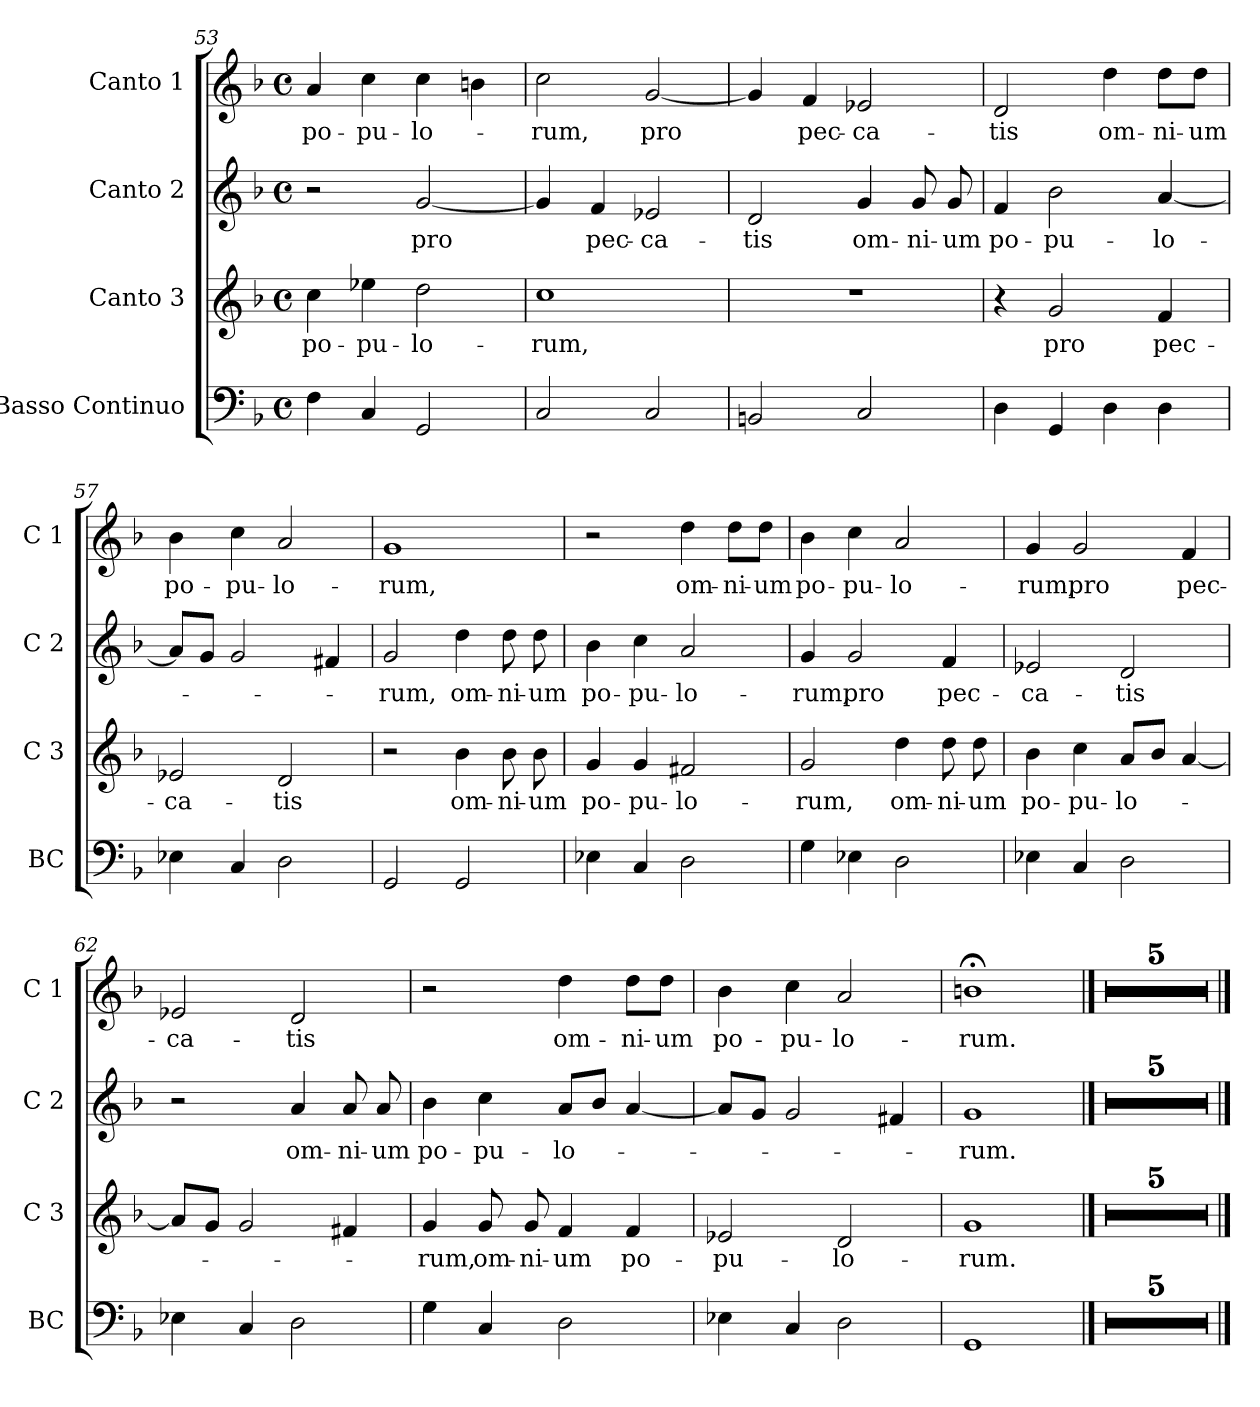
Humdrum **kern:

**kern	**kern	**text	**kern	**text	**kern	**text
*part4	*part3	*part3	*part2	*part2	*part1	*part1
*staff4	*staff3	*staff3	*staff2	*staff2	*staff1	*staff1
*I"Basso Continuo	*I"Canto 3	*	*I"Canto 2	*	*I"Canto 1	*
*I'BC	*I'C 3	*	*I'C 2	*	*I'C 1	*
*clefF4	*clefG2	*	*clefG2	*	*clefG2	*
*k[b-]	*k[b-]	*	*k[b-]	*	*k[b-]	*
*F:	*F:	*	*F:	*	*F:	*
*M4/4	*M4/4	*	*M4/4	*	*M4/4	*
*met(c)	*met(c)	*	*met(c)	*	*met(c)	*
=53	=53	=53	=53	=53	=53	=53
!	!	!LO:LY:b	!	!	!	!LO:LY:b
4F\	4cc\	po-	2r	.	4a/	po-
!	!	!LO:LY:b	!	!	!	!LO:LY:b
4C/	4ee-X\	-pu-	.	.	4cc\	-pu-
!	!	!LO:LY:b	!	!LO:LY:b	!	!LO:LY:b
2GG/	2dd\	-lo-	[2g/	pro	4cc\	-lo-
.	.	.	.	.	4bn\	.
=54	=54	=54	=54	=54	=54	=54
!	!	!LO:LY:b	!	!	!	!LO:LY:b
2C/	1cc	-rum,	4g/]	.	2cc\	-rum,
!	!	!	!	!LO:LY:b	!	!
.	.	.	4f/	pec-	.	.
!	!	!	!	!LO:LY:b	!	!LO:LY:b
2C/	.	.	2e-X/	-ca-	[2g/	pro
=55	=55	=55	=55	=55	=55	=55
!	!	!	!	!LO:LY:b	!	!
2BBn/	1r	.	2d/	-tis	4g/]	.
!	!	!	!	!	!	!LO:LY:b
.	.	.	.	.	4f/	pec-
!	!	!	!	!LO:LY:b	!	!LO:LY:b
2C/	.	.	4g/	om-	2e-X/	-ca-
!	!	!	!	!LO:LY:b	!	!
.	.	.	8g/	-ni-	.	.
!	!	!	!	!LO:LY:b	!	!
.	.	.	8g/	-um	.	.
=56	=56	=56	=56	=56	=56	=56
!	!	!	!	!LO:LY:b	!	!LO:LY:b
4D\	4r	.	4f/	po-	2d/	-tis
!	!	!LO:LY:b	!	!LO:LY:b	!	!
4GG/	2g/	pro	2b-\	-pu-	.	.
!	!	!	!	!	!	!LO:LY:b
4D\	.	.	.	.	4dd\	om-
!	!	!LO:LY:b	!	!LO:LY:b	!	!LO:LY:b
4D\	4f/	pec-	[4a/	-lo-	8dd\L	-ni-
!	!	!	!	!	!	!LO:LY:b
.	.	.	.	.	8dd\J	-um
=57	=57	=57	=57	=57	=57	=57
!	!	!LO:LY:b	!	!	!	!LO:LY:b
4E-X\	2e-X/	-ca-	8a/L]	.	4b-\	po-
.	.	.	8g/J	.	.	.
!	!	!	!	!	!	!LO:LY:b
4C/	.	.	2g/	.	4cc\	-pu-
!	!	!LO:LY:b	!	!	!	!LO:LY:b
2D\	2d/	-tis	.	.	2a/	-lo-
.	.	.	4f#X/	.	.	.
!!LO:PB:g=z
=58	=58	=58	=58	=58	=58	=58
!	!	!	!	!LO:LY:b	!	!LO:LY:b
2GG/	2r	.	2g/	-rum,	1g	-rum,
!	!	!LO:LY:b	!	!LO:LY:b	!	!
2GG/	4b-\	om-	4dd\	om-	.	.
!	!	!LO:LY:b	!	!LO:LY:b	!	!
.	8b-\	-ni-	8dd\	-ni-	.	.
!	!	!LO:LY:b	!	!LO:LY:b	!	!
.	8b-\	-um	8dd\	-um	.	.
=59	=59	=59	=59	=59	=59	=59
!	!	!LO:LY:b	!	!LO:LY:b	!	!
4E-X\	4g/	po-	4b-\	po-	2r	.
!	!	!LO:LY:b	!	!LO:LY:b	!	!
4C/	4g/	-pu-	4cc\	-pu-	.	.
!	!	!LO:LY:b	!	!LO:LY:b	!	!LO:LY:b
2D\	2f#X/	-lo-	2a/	-lo-	4dd\	om-
!	!	!	!	!	!	!LO:LY:b
.	.	.	.	.	8dd\L	-ni-
!	!	!	!	!	!	!LO:LY:b
.	.	.	.	.	8dd\J	-um
=60	=60	=60	=60	=60	=60	=60
!	!	!LO:LY:b	!	!LO:LY:b	!	!LO:LY:b
4G\	2g/	-rum,	4g/	-rum,	4b-\	po-
!	!	!	!	!LO:LY:b	!	!LO:LY:b
4E-X\	.	.	2g/	pro	4cc\	-pu-
!	!	!LO:LY:b	!	!	!	!LO:LY:b
2D\	4dd\	om-	.	.	2a/	-lo-
!	!	!LO:LY:b	!	!LO:LY:b	!	!
.	8dd\	-ni-	4f/	pec-	.	.
!	!	!LO:LY:b	!	!	!	!
.	8dd\	-um	.	.	.	.
=61	=61	=61	=61	=61	=61	=61
!	!	!LO:LY:b	!	!LO:LY:b	!	!LO:LY:b
4E-X\	4b-\	po-	2e-X/	-ca-	4g/	-rum,
!	!	!LO:LY:b	!	!	!	!LO:LY:b
4C/	4cc\	-pu-	.	.	2g/	pro
!	!	!LO:LY:b	!	!LO:LY:b	!	!
2D\	8a/L	-lo-	2d/	-tis	.	.
.	8b-/J	.	.	.	.	.
!	!	!	!	!	!	!LO:LY:b
.	[4a/	.	.	.	4f/	pec-
=62	=62	=62	=62	=62	=62	=62
!	!	!	!	!	!	!LO:LY:b
4E-X\	8a/L]	.	2r	.	2e-X/	-ca-
.	8g/J	.	.	.	.	.
4C/	2g/	.	.	.	.	.
!	!	!	!	!LO:LY:b	!	!LO:LY:b
2D\	.	.	4a/	om-	2d/	-tis
!	!	!	!	!LO:LY:b	!	!
.	4f#X/	.	8a/	-ni-	.	.
!	!	!	!	!LO:LY:b	!	!
.	.	.	8a/	-um	.	.
!!LO:LB:g=z
=63	=63	=63	=63	=63	=63	=63
!	!	!LO:LY:b	!	!LO:LY:b	!	!
4G\	4g/	-rum,	4b-\	po-	2r	.
!	!	!LO:LY:b	!	!LO:LY:b	!	!
4C/	8g/	om-	4cc\	-pu-	.	.
!	!	!LO:LY:b	!	!	!	!
.	8g/	-ni-	.	.	.	.
!	!	!LO:LY:b	!	!LO:LY:b	!	!LO:LY:b
2D\	4f/	-um	8a/L	-lo-	4dd\	om-
.	.	.	8b-/J	.	.	.
!	!	!LO:LY:b	!	!	!	!LO:LY:b
.	4f/	po-	[4a/	.	8dd\L	-ni-
!	!	!	!	!	!	!LO:LY:b
.	.	.	.	.	8dd\J	-um
=64	=64	=64	=64	=64	=64	=64
!	!	!LO:LY:b	!	!	!	!LO:LY:b
4E-X\	2e-X/	-pu-	8a/L]	.	4b-\	po-
.	.	.	8g/J	.	.	.
!	!	!	!	!	!	!LO:LY:b
4C/	.	.	2g/	.	4cc\	-pu-
!	!	!LO:LY:b	!	!	!	!LO:LY:b
2D\	2d/	-lo-	.	.	2a/	-lo-
.	.	.	4f#X/	.	.	.
=65	=65	=65	=65	=65	=65	=65
!	!	!LO:LY:b	!	!LO:LY:b	!	!LO:LY:b
1GG	1g	-rum.	1g	-rum.	1bn;<	-rum.
==66	==66	==66	==66	==66	==66	==66
1r	1r	.	1r	.	1r	.
=67	=67	=67	=67	=67	=67	=67
1r	1r	.	1r	.	1r	.
=68	=68	=68	=68	=68	=68	=68
1r	1r	.	1r	.	1r	.
=69	=69	=69	=69	=69	=69	=69
1r	1r	.	1r	.	1r	.
=70	=70	=70	=70	=70	=70	=70
1r	1r	.	1r	.	1r	.
==	==	==	==	==	==	==
*-	*-	*-	*-	*-	*-	*-
